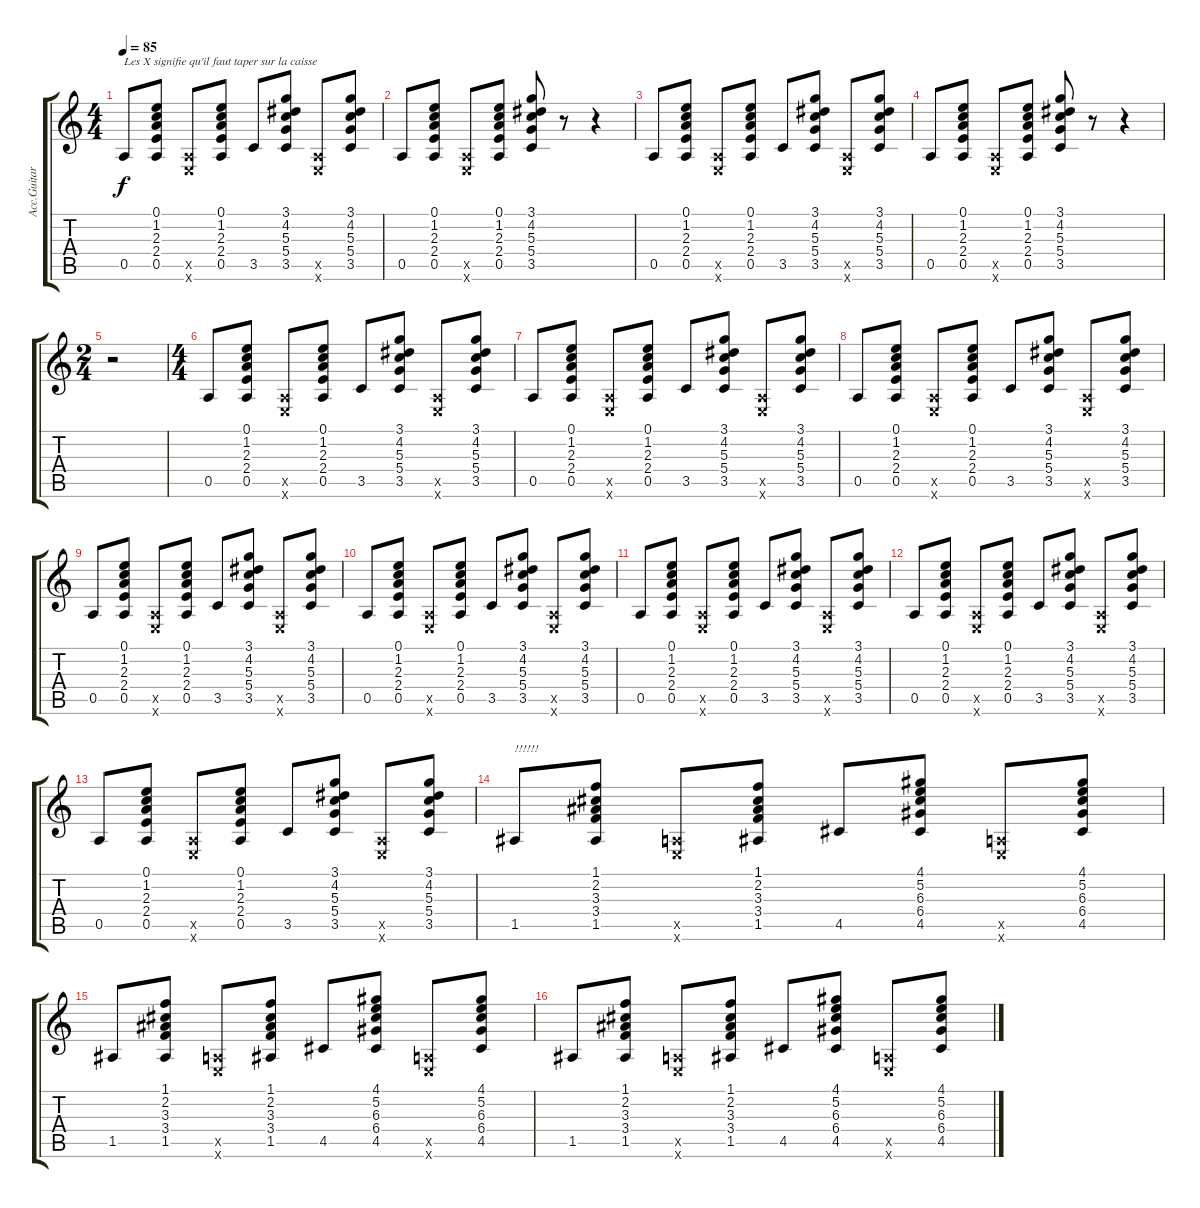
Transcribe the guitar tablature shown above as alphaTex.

\track ("Acc.Guitare" "Acc.Guitar") {instrument acousticguitarsteel}
\staff {score tabs}
\tuning (E4 B3 G3 D3 A2 E2) {hide}
\ts (4 4)
\tempo 85
\clef g2
\ks c
0.5.8{txt "Les X signifie qu'il faut taper sur la caisse" dy f instrument acousticguitarsteel} (0.1 1.2 2.3 2.4 0.5).8 (0.5{x} 0.6{x}).8 (0.1 1.2 2.3 2.4 0.5).8 3.5.8 (3.1 4.2 5.3 5.4 3.5).8 (0.5{x} 0.6{x}).8 (3.1 4.2 5.3 5.4 3.5).8 |
0.5.8 (0.1 1.2 2.3 2.4 0.5).8 (0.5{x} 0.6{x}).8 (0.1 1.2 2.3 2.4 0.5).8 (3.1 4.2 5.3 5.4 3.5).8 r.8 r.4 |
0.5.8 (0.1 1.2 2.3 2.4 0.5).8 (0.5{x} 0.6{x}).8 (0.1 1.2 2.3 2.4 0.5).8 3.5.8 (3.1 4.2 5.3 5.4 3.5).8 (0.5{x} 0.6{x}).8 (3.1 4.2 5.3 5.4 3.5).8 |
0.5.8 (0.1 1.2 2.3 2.4 0.5).8 (0.5{x} 0.6{x}).8 (0.1 1.2 2.3 2.4 0.5).8 (3.1 4.2 5.3 5.4 3.5).8 r.8 r.4 |
\ts (2 4)
r.2 |
\ts (4 4)
0.5.8 (0.1 1.2 2.3 2.4 0.5).8 (0.5{x} 0.6{x}).8 (0.1 1.2 2.3 2.4 0.5).8 3.5.8 (3.1 4.2 5.3 5.4 3.5).8 (0.5{x} 0.6{x}).8 (3.1 4.2 5.3 5.4 3.5).8 |
0.5.8 (0.1 1.2 2.3 2.4 0.5).8 (0.5{x} 0.6{x}).8 (0.1 1.2 2.3 2.4 0.5).8 3.5.8 (3.1 4.2 5.3 5.4 3.5).8 (0.5{x} 0.6{x}).8 (3.1 4.2 5.3 5.4 3.5).8 |
0.5.8 (0.1 1.2 2.3 2.4 0.5).8 (0.5{x} 0.6{x}).8 (0.1 1.2 2.3 2.4 0.5).8 3.5.8 (3.1 4.2 5.3 5.4 3.5).8 (0.5{x} 0.6{x}).8 (3.1 4.2 5.3 5.4 3.5).8 |
0.5.8 (0.1 1.2 2.3 2.4 0.5).8 (0.5{x} 0.6{x}).8 (0.1 1.2 2.3 2.4 0.5).8 3.5.8 (3.1 4.2 5.3 5.4 3.5).8 (0.5{x} 0.6{x}).8 (3.1 4.2 5.3 5.4 3.5).8 |
0.5.8 (0.1 1.2 2.3 2.4 0.5).8 (0.5{x} 0.6{x}).8 (0.1 1.2 2.3 2.4 0.5).8 3.5.8 (3.1 4.2 5.3 5.4 3.5).8 (0.5{x} 0.6{x}).8 (3.1 4.2 5.3 5.4 3.5).8 |
0.5.8 (0.1 1.2 2.3 2.4 0.5).8 (0.5{x} 0.6{x}).8 (0.1 1.2 2.3 2.4 0.5).8 3.5.8 (3.1 4.2 5.3 5.4 3.5).8 (0.5{x} 0.6{x}).8 (3.1 4.2 5.3 5.4 3.5).8 |
0.5.8 (0.1 1.2 2.3 2.4 0.5).8 (0.5{x} 0.6{x}).8 (0.1 1.2 2.3 2.4 0.5).8 3.5.8 (3.1 4.2 5.3 5.4 3.5).8 (0.5{x} 0.6{x}).8 (3.1 4.2 5.3 5.4 3.5).8 |
0.5.8 (0.1 1.2 2.3 2.4 0.5).8 (0.5{x} 0.6{x}).8 (0.1 1.2 2.3 2.4 0.5).8 3.5.8 (3.1 4.2 5.3 5.4 3.5).8 (0.5{x} 0.6{x}).8 (3.1 4.2 5.3 5.4 3.5).8 |
1.5.8{txt "!!!!!!"} (1.1 2.2 3.3 3.4 1.5).8 (0.5{x} 0.6{x}).8 (1.1 2.2 3.3 3.4 1.5).8 4.5.8 (4.1 5.2 6.3 6.4 4.5).8 (0.5{x} 0.6{x}).8 (4.1 5.2 6.3 6.4 4.5).8 |
1.5.8 (1.1 2.2 3.3 3.4 1.5).8 (0.5{x} 0.6{x}).8 (1.1 2.2 3.3 3.4 1.5).8 4.5.8 (4.1 5.2 6.3 6.4 4.5).8 (0.5{x} 0.6{x}).8 (4.1 5.2 6.3 6.4 4.5).8 |
1.5.8 (1.1 2.2 3.3 3.4 1.5).8 (0.5{x} 0.6{x}).8 (1.1 2.2 3.3 3.4 1.5).8 4.5.8 (4.1 5.2 6.3 6.4 4.5).8 (0.5{x} 0.6{x}).8 (4.1 5.2 6.3 6.4 4.5).8
